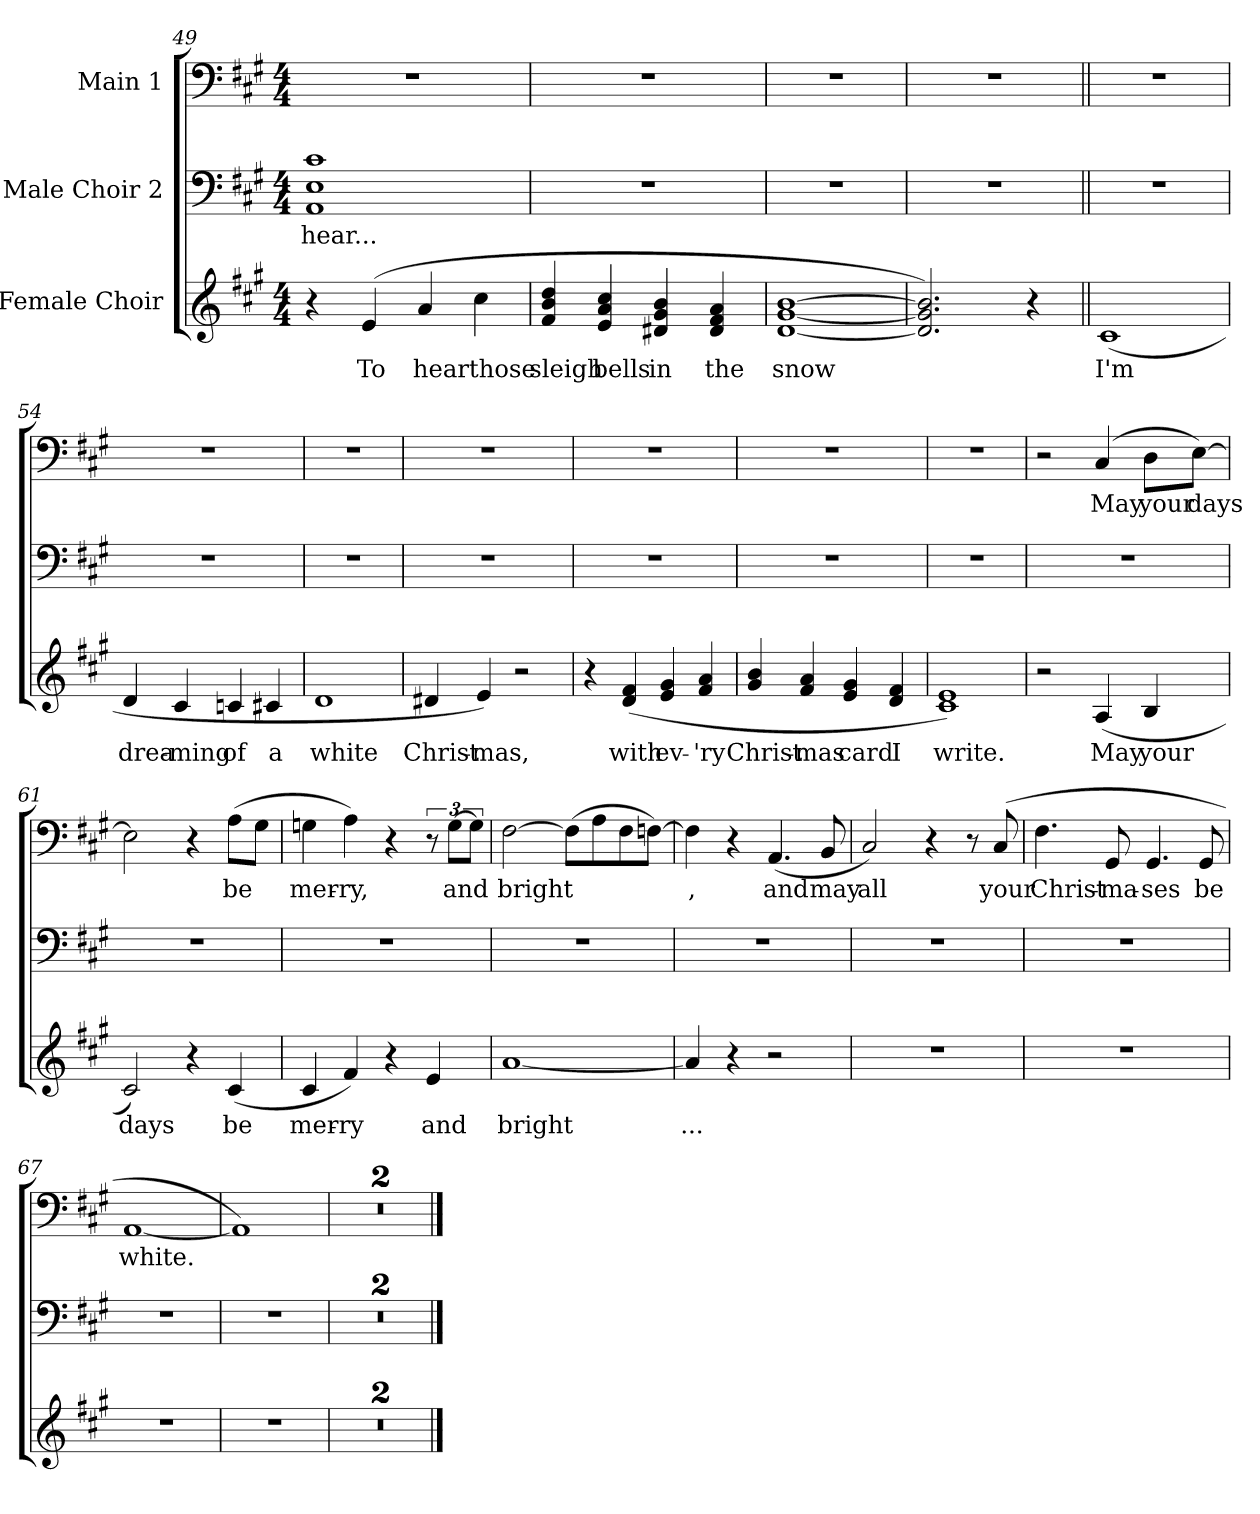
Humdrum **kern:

**kern	**text	**kern	**text	**kern	**text
*part3	*part3	*part2	*part2	*part1	*part1
*staff3	*staff3	*staff2	*staff2	*staff1	*staff1
*I"Female Choir	*	*I"Male Choir 2	*	*I"Main 1	*
!!LO:PB:g=z
*clefG2	*	*clefF4	*	*clefF4	*
*k[f#c#g#]	*	*k[f#c#g#]	*	*k[f#c#g#]	*
*A:	*	*A:	*	*A:	*
*M4/4	*	*M4/4	*	*M4/4	*
=49	=49	=49	=49	=49	=49
!	!	!	!LO:LY:b	!	!
4r	.	1AA 1E 1c#	hear...	1r	.
!	!LO:LY:b	!	!	!	!
(>4e/	To	.	.	.	.
!	!LO:LY:b	!	!	!	!
4a/	hear	.	.	.	.
!	!LO:LY:b	!	!	!	!
4cc#\	those	.	.	.	.
=50	=50	=50	=50	=50	=50
!	!LO:LY:b	!	!	!	!
4f#/ 4b/ 4dd/	sleigh	1r	.	1r	.
!	!LO:LY:b	!	!	!	!
4e/ 4a/ 4cc#/	bells	.	.	.	.
!	!LO:LY:b	!	!	!	!
4d#X/ 4g#/ 4b/	in	.	.	.	.
!	!LO:LY:b	!	!	!	!
4d#/ 4f#/ 4a/	the	.	.	.	.
=51	=51	=51	=51	=51	=51
!	!LO:LY:b	!	!	!	!
[1d [1g# [1b	snow	1r	.	1r	.
=52	=52	=52	=52	=52	=52
!	!LO:LY:b	!	!	!	!
2.d/] 2.g#/] 2.b/])	.	1r	.	1r	.
4r	.	.	.	.	.
!!LO:LB:g=z
=53||	=53||	=53||	=53||	=53||	=53||
!	!LO:LY:b	!	!	!	!
(<1c#	I'm	1r	.	1r	.
=54	=54	=54	=54	=54	=54
!	!LO:LY:b	!	!	!	!
4d/	drea-	1r	.	1r	.
!	!LO:LY:b	!	!	!	!
4c#/	-ming	.	.	.	.
!	!LO:LY:b	!	!	!	!
4cn/	of	.	.	.	.
!	!LO:LY:b	!	!	!	!
4c#X/	a	.	.	.	.
=55	=55	=55	=55	=55	=55
!	!LO:LY:b	!	!	!	!
1d	white	1r	.	1r	.
=56	=56	=56	=56	=56	=56
!	!LO:LY:b	!	!	!	!
4d#X/	Christ-	1r	.	1r	.
!	!LO:LY:b	!	!	!	!
4e/)	-mas,	.	.	.	.
2r	.	.	.	.	.
!!LO:LB:g=z
=57	=57	=57	=57	=57	=57
4r	.	1r	.	1r	.
!	!LO:LY:b	!	!	!	!
(<4d/ 4f#/	with	.	.	.	.
!	!LO:LY:b	!	!	!	!
4e/ 4g#/	ev-	.	.	.	.
!	!LO:LY:b	!	!	!	!
4f#/ 4a/	-'ry	.	.	.	.
=58	=58	=58	=58	=58	=58
!	!LO:LY:b	!	!	!	!
4g#/ 4b/	Christ-	1r	.	1r	.
!	!LO:LY:b	!	!	!	!
4f#/ 4a/	-mas	.	.	.	.
!	!LO:LY:b	!	!	!	!
4e/ 4g#/	card	.	.	.	.
!	!LO:LY:b	!	!	!	!
4d/ 4f#/	I	.	.	.	.
=59	=59	=59	=59	=59	=59
!	!LO:LY:b	!	!	!	!
1c# 1e)	write.	1r	.	1r	.
=60	=60	=60	=60	=60	=60
2r	.	1r	.	2r	.
!	!LO:LY:b	!	!	!	!LO:LY:b
(<4A/	May	.	.	(>4C#/	May
!	!LO:LY:b	!	!	!	!LO:LY:b
4B/	your	.	.	8D\L	your
!	!	!	!	!	!LO:LY:b
.	.	.	.	[8E\J)	days
!!LO:PB:g=z
=61	=61	=61	=61	=61	=61
!	!LO:LY:b	!	!	!	!
2c#/)	days	1r	.	2E\]	.
4r	.	.	.	4r	.
!	!LO:LY:b	!	!	!	!LO:LY:b
(<4c#/	be	.	.	(>8A\L	be
.	.	.	.	8G#\J	.
=62	=62	=62	=62	=62	=62
!	!LO:LY:b	!	!	!	!LO:LY:b
4c#/	mer-	1r	.	4Gn\	mer-
!	!LO:LY:b	!	!	!	!LO:LY:b
4f#/)	-ry	.	.	4A\)	-ry,
4r	.	.	.	4r	.
!	!LO:LY:b	!	!	!	!
4e/	and	.	.	12r	.
!	!	!	!	!	!LO:LY:b
.	.	.	.	[12G\L	and
.	.	.	.	12G\J]	.
=63	=63	=63	=63	=63	=63
!	!LO:LY:b	!	!	!	!LO:LY:b
[1a	bright	1r	.	[2F#\	bright
.	.	.	.	(>8F#\L]	.
.	.	.	.	8A\	.
.	.	.	.	8F#\	.
.	.	.	.	[8Fn\J)	.
=64	=64	=64	=64	=64	=64
!	!LO:LY:b	!	!	!	!LO:LY:b
4a/]	...	1r	.	4F\]	,
4r	.	.	.	4r	.
!	!	!	!	!	!LO:LY:b
2r	.	.	.	(<4.AA/	and
!	!	!	!	!	!LO:LY:b
.	.	.	.	8BB/	may
=65	=65	=65	=65	=65	=65
!	!	!	!	!	!LO:LY:b
1r	.	1r	.	2C#/)	all
.	.	.	.	4r	.
.	.	.	.	8r	.
!	!	!	!	!	!LO:LY:b
.	.	.	.	(>8C#/	your
!!LO:LB:g=z
=66	=66	=66	=66	=66	=66
!	!	!	!	!	!LO:LY:b
1r	.	1r	.	4.F#\	Christ-
!	!	!	!	!	!LO:LY:b
.	.	.	.	8GG#/	-ma-
!	!	!	!	!	!LO:LY:b
.	.	.	.	4.GG#/	-ses
!	!	!	!	!	!LO:LY:b
.	.	.	.	8GG#/	be
=67	=67	=67	=67	=67	=67
!	!	!	!	!	!LO:LY:b
1r	.	1r	.	[1AA	white.
=68	=68	=68	=68	=68	=68
1r	.	1r	.	1AA])	.
=69	=69	=69	=69	=69	=69
1r	.	1r	.	1r	.
=70	=70	=70	=70	=70	=70
1r	.	1r	.	1r	.
==	==	==	==	==	==
*-	*-	*-	*-	*-	*-
